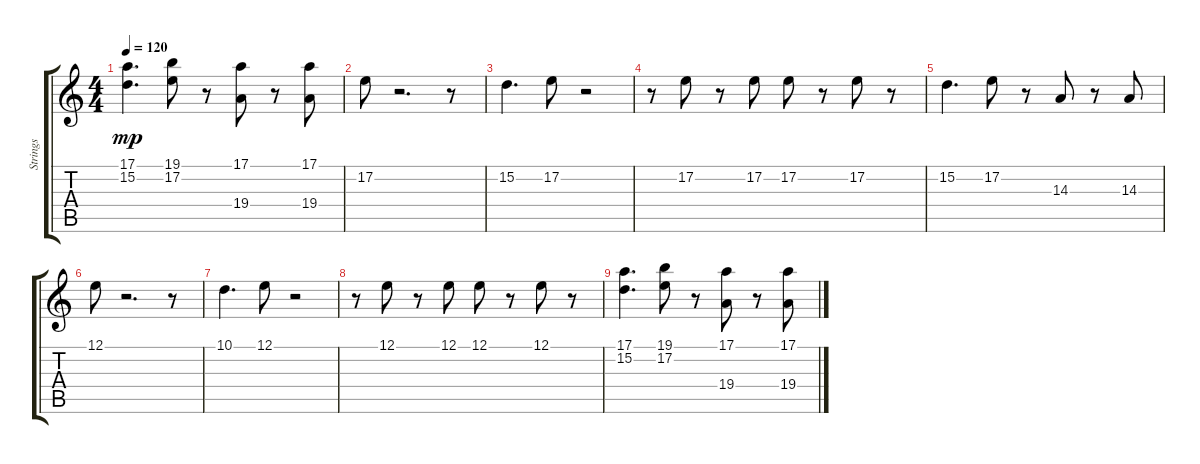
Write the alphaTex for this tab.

\track ("Strings" "Strings") {instrument stringensemble1}
\staff {score tabs}
\tuning (E4 B3 G3 D3 A2 E2) {hide}
\ts (4 4)
\tempo 120
\clef g2
\ks c
(17.1 15.2).4{d dy mp volume 12} (19.1 17.2).8{volume 12} r.8 (17.1 19.4).8{volume 12} r.8 (17.1 19.4).8{volume 11} |
17.2.8{volume 11} r.2{d} r.8 |
15.2.4{d volume 10} 17.2.8{volume 9} r.2 |
r.8 17.2.8{volume 8} r.8 17.2.8{volume 8} 17.2.8{volume 8} r.8 17.2.8{volume 7} r.8 |
15.2.4{d volume 7} 17.2.8{volume 6} r.8 14.3.8{volume 6} r.8 14.3.8{volume 6} |
12.1.8{volume 6} r.2{d} r.8 |
10.1.4{d volume 4} 12.1.8{volume 4} r.2 |
r.8 12.1.8{volume 3} r.8 12.1.8{volume 2} 12.1.8{volume 2} r.8 12.1.8{volume 2} r.8 |
(17.1 15.2).4{d volume 1} (19.1 17.2).8{volume 1} r.8 (17.1 19.4).8{volume 1} r.8 (17.1 19.4).8{volume 0}
